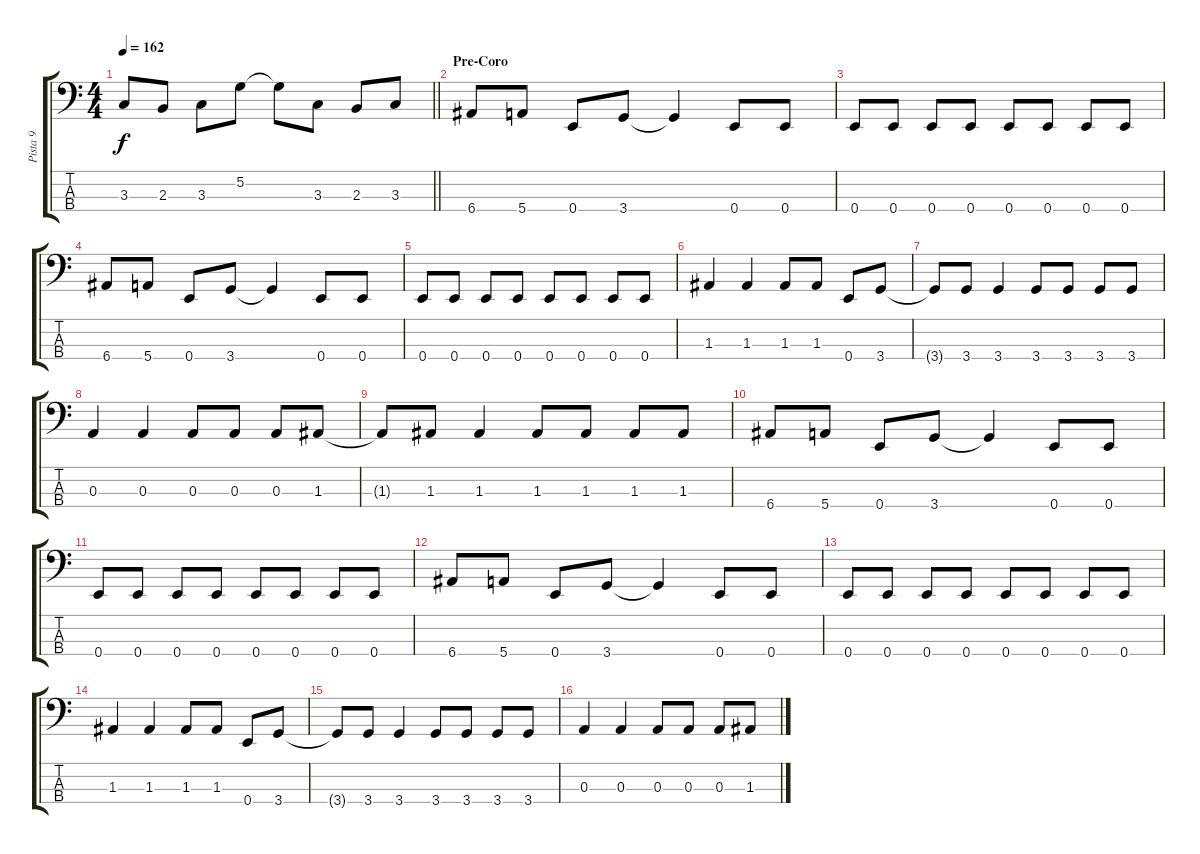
\track ("Pista 9" "Pista 9") {instrument electricbasspick}
\staff {score tabs}
\tuning (G2 D2 A1 E1) {hide}
\ts (4 4)
\tempo 162
\clef f4
\barLineRight lightlight
\ks c
3.3{t}.8{dy f} 2.3.8 3.3.8 5.2.8 5.2{t}.8 3.3.8 2.3.8 3.3.8 |
\section ("" "Pre-Coro")
6.4.8 5.4.8 0.4.8 3.4.8 3.4{t}.4 0.4.8 0.4.8 |
0.4.8 0.4.8 0.4.8 0.4.8 0.4.8 0.4.8 0.4.8 0.4.8 |
6.4.8 5.4.8 0.4.8 3.4.8 3.4{t}.4 0.4.8 0.4.8 |
0.4.8 0.4.8 0.4.8 0.4.8 0.4.8 0.4.8 0.4.8 0.4.8 |
1.3.4 1.3.4 1.3.8 1.3.8 0.4.8 3.4.8 |
3.4{t}.8 3.4.8 3.4.4 3.4.8 3.4.8 3.4.8 3.4.8 |
0.3.4 0.3.4 0.3.8 0.3.8 0.3.8 1.3.8 |
1.3{t}.8 1.3.8 1.3.4 1.3.8 1.3.8 1.3.8 1.3.8 |
6.4.8 5.4.8 0.4.8 3.4.8 3.4{t}.4 0.4.8 0.4.8 |
0.4.8 0.4.8 0.4.8 0.4.8 0.4.8 0.4.8 0.4.8 0.4.8 |
6.4.8 5.4.8 0.4.8 3.4.8 3.4{t}.4 0.4.8 0.4.8 |
0.4.8 0.4.8 0.4.8 0.4.8 0.4.8 0.4.8 0.4.8 0.4.8 |
1.3.4 1.3.4 1.3.8 1.3.8 0.4.8 3.4.8 |
3.4{t}.8 3.4.8 3.4.4 3.4.8 3.4.8 3.4.8 3.4.8 |
0.3.4 0.3.4 0.3.8 0.3.8 0.3.8 1.3.8
